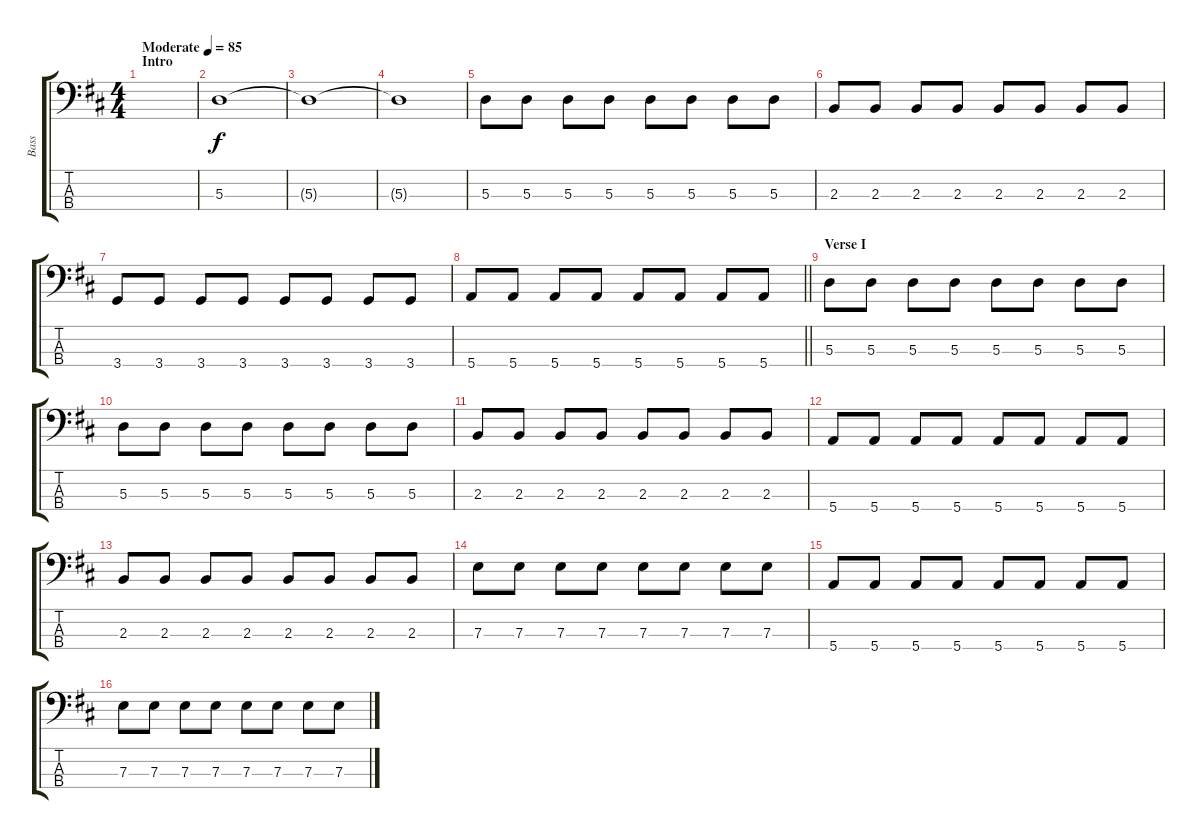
\track ("Bass" "Bass") {instrument electricbassfinger}
\staff {score tabs}
\tuning (G2 D2 A1 E1) {hide}
\ts (4 4)
\section ("" "Intro")
\tempo (85 "Moderate")
\clef f4
\ks d
|
5.3.1 |
5.3{t}.1 |
5.3{t}.1 |
5.3.8 5.3.8 5.3.8 5.3.8 5.3.8 5.3.8 5.3.8 5.3.8 |
2.3.8 2.3.8 2.3.8 2.3.8 2.3.8 2.3.8 2.3.8 2.3.8 |
3.4.8 3.4.8 3.4.8 3.4.8 3.4.8 3.4.8 3.4.8 3.4.8 |
\barLineRight lightlight
5.4.8 5.4.8 5.4.8 5.4.8 5.4.8 5.4.8 5.4.8 5.4.8 |
\section ("" "Verse I")
5.3.8 5.3.8 5.3.8 5.3.8 5.3.8 5.3.8 5.3.8 5.3.8 |
5.3.8 5.3.8 5.3.8 5.3.8 5.3.8 5.3.8 5.3.8 5.3.8 |
2.3.8 2.3.8 2.3.8 2.3.8 2.3.8 2.3.8 2.3.8 2.3.8 |
5.4.8 5.4.8 5.4.8 5.4.8 5.4.8 5.4.8 5.4.8 5.4.8 |
2.3.8 2.3.8 2.3.8 2.3.8 2.3.8 2.3.8 2.3.8 2.3.8 |
7.3.8 7.3.8 7.3.8 7.3.8 7.3.8 7.3.8 7.3.8 7.3.8 |
5.4.8 5.4.8 5.4.8 5.4.8 5.4.8 5.4.8 5.4.8 5.4.8 |
7.3.8 7.3.8 7.3.8 7.3.8 7.3.8 7.3.8 7.3.8 7.3.8
